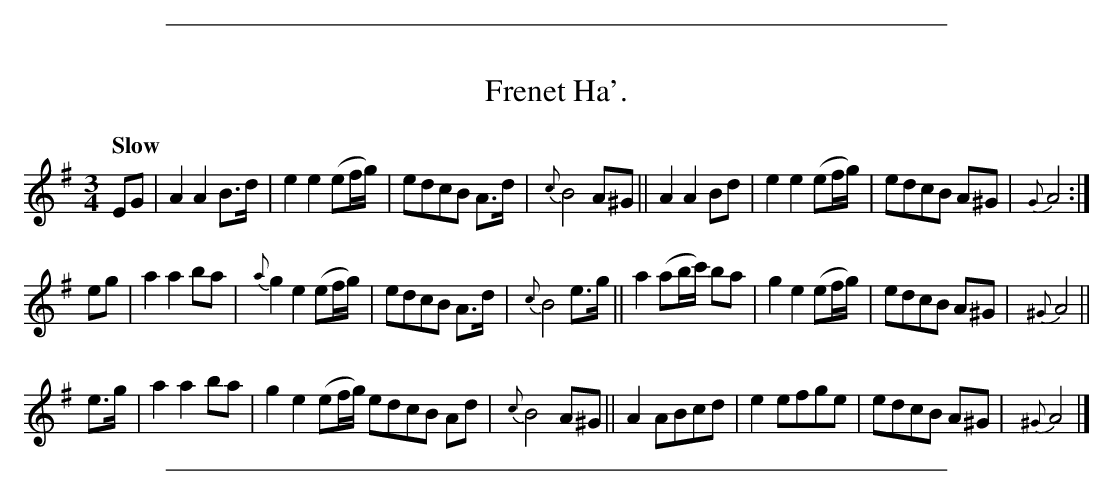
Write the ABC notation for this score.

X:1
T: Frenet Ha'.
Q: "Slow"
M: 3/4
L: 1/8
K: Ador
EG |\
A2 A2 B>d | e2 e2 (ef/g/) | edcB A>d | {c}B4 A^G ||\
A2 A2 Bd | e2 e2 (ef/g/) | edcB A^G | {G}A4 :|
eg |\
a2 a2 ba | {a}g2 e2 (ef/g/) | edcB A>d | {c}B4 e>g ||\
a2 (ab/c'/) ba | g2 e2 (ef/g/) | edcB A^G | {^G}A4 ||
e>g |\
a2 a2 ba | g2 e2 (ef/g/) edcB Ad | {c}B4 A^G ||\
A2 ABcd | e2 efge | edcB A^G | {^G}A4 |]
